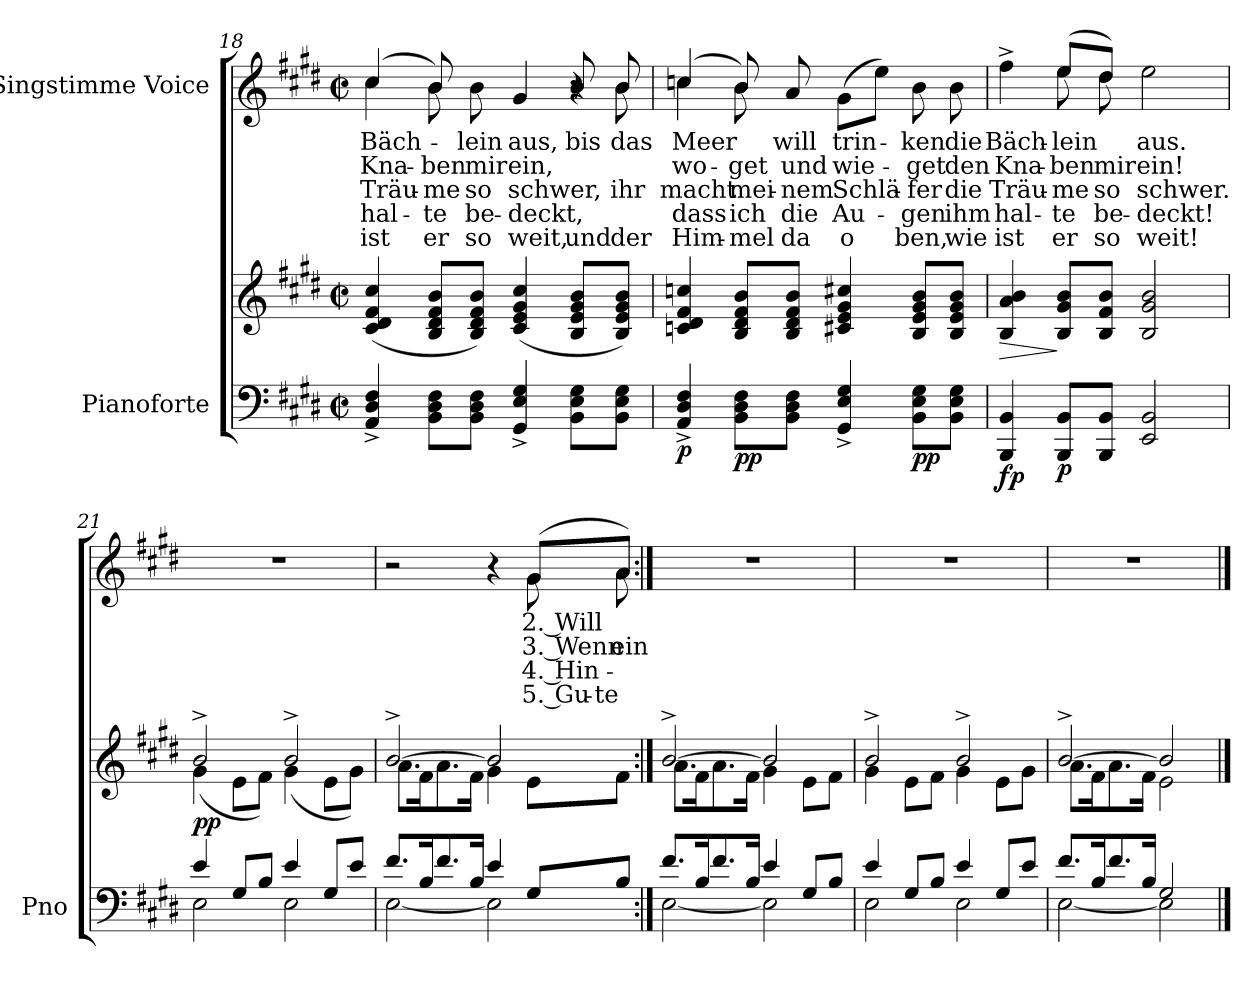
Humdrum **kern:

**kern	**kern	**dynam	**kern	**text	**text	**text	**text	**text
*part2	*part2	*part2	*part1	*part1	*part1	*part1	*part1	*part1
*staff3	*staff2	*staff2/3	*staff1	*staff1	*staff1	*staff1	*staff1	*staff1
*I"Pianoforte	*	*	*I"Singstimme Voice	*	*	*	*	*
*I'Pno	*	*	*	*	*	*	*	*
*clefF4	*clefG2	*	*clefG2	*	*	*	*	*
*k[f#c#g#d#]	*k[f#c#g#d#]	*	*k[f#c#g#d#]	*	*	*	*	*
*M2/2	*M2/2	*	*M2/2	*	*	*	*	*
*met(c|)	*met(c|)	*	*met(c|)	*	*	*	*	*
=18	=18	=18	=18	=18	=18	=18	=18	=18
!	!	!	!	!LO:LY:b	!LO:LY:b	!LO:LY:b	!LO:LY:b	!LO:LY:b
*	*	*	*^	*	*	*	*	*
*	*	*	*	*^	*	*	*	*	*
4AA/^ 4D#/^ 4F#/^	(<4c#/ 4d#/ 4f#/ 4cc#/	.	(>4cc#/	4cc#\	2.ryy	Bäch-	Kna-	Träu-	hal-	ist
!	!	!	!	!	!	!	!LO:LY:b	!LO:LY:b	!LO:LY:b	!LO:LY:b
8BB\ 8D#\ 8F#\L	8B/ 8d#/ 8f#/ 8b/L	.	8b/)	8b\	.	.	-ben	-me	-te	er
!	!	!	!	!	!	!LO:LY:b	!LO:LY:b	!LO:LY:b	!LO:LY:b	!LO:LY:b
8BB\ 8D#\ 8F#\J	8B/ 8d#/ 8f#/ 8b/J)	.	8b\	8ryy	.	-lein	mir	so	be-	so
!	!	!	!	!	!	!LO:LY:b	!LO:LY:b	!LO:LY:b	!LO:LY:b	!LO:LY:b
4GG#/^ 4E/^ 4G#/^	(<4c#/ 4e/ 4g#/ 4cc#/	.	4g#/	4ryy	.	aus,	ein,	schwer,	-deckt,	weit,
!	!	!	!	!	!	!LO:LY:b	!	!	!	!LO:LY:b
8BB\ 8E\ 8G#\L	8B/ 8e/ 8g#/ 8b/L	.	8b/	8r	4r	bis	.	.	.	und
!	!	!	!	!	!	!LO:LY:b	!	!LO:LY:b	!	!LO:LY:b
8BB\ 8E\ 8G#\J	8B/ 8e/ 8g#/ 8b/J)	.	8b/	8b\	.	das	.	ihr	.	der
*	*	*	*	*v	*v	*	*	*	*	*
!!LO:LB:g=z
=19	=19	=19	=19	=19	=19	=19	=19	=19	=19
!	!	!LO:DY:b=2	!	!	!LO:LY:b	!LO:LY:b	!LO:LY:b	!LO:LY:b	!LO:LY:b
4AA/^ 4D#/^ 4F#/^	4cn/ 4d#/ 4f#/ 4ccn/	p	(>4ccn/	4cc\	Meer	wo-	macht	dass	Him-
!	!	!LO:DY:b=2	!	!	!	!LO:LY:b	!LO:LY:b	!LO:LY:b	!LO:LY:b
8BB\ 8D#\ 8F#\L	8B/ 8d#/ 8f#/ 8b/L	pp	8b/)	8b\	.	-get	mei-	ich	-mel
!	!	!	!	!	!LO:LY:b	!LO:LY:b	!LO:LY:b	!LO:LY:b	!LO:LY:b
8BB\ 8D#\ 8F#\J	8B/ 8d#/ 8f#/ 8b/J	.	8a/	2ryy	will	und	-nem	die	da
!	!	!	!	!	!LO:LY:b	!LO:LY:b	!LO:LY:b	!LO:LY:b	!LO:LY:b
4GG#/^ 4E/^ 4G#/^	4c#X/ 4e/ 4g#/ 4cc#X/	.	(>8g#\L	.	trin-	wie-	Schlä-	Au-	o -
!	!	!	!	!	!	!	!	!	!LO:LY:b
.	.	.	8ee\J)	.	.	.	.	.	-
!	!	!LO:DY:b=2	!	!	!LO:LY:b	!LO:LY:b	!LO:LY:b	!LO:LY:b	!LO:LY:b
8BB\ 8E\ 8G#\L	8B/ 8e/ 8g#/ 8b/L	pp	8b\	.	-ken	-get	-fer	-gen	ben,
!	!	!	!	!	!LO:LY:b	!LO:LY:b	!LO:LY:b	!LO:LY:b	!LO:LY:b
8BB\ 8E\ 8G#\J	8B/ 8e/ 8g#/ 8b/J	.	8b\	8ryy	die	den	die	ihm	wie
=20	=20	=20	=20	=20	=20	=20	=20	=20	=20
!	!	!LO:HP:b	!	!	!LO:LY:b	!LO:LY:b	!LO:LY:b	!LO:LY:b	!LO:LY:b
!	!	!LO:DY:n=1:b=2	!	!	!	!	!	!	!
4BBB/ 4BB/	4B/ 4a/ 4b/	> fp	4ff#^\	4ryy	Bäch-	Kna-	Träu-	hal-	ist
!	!	!LO:DY:n=2:b=2	!	!	!LO:LY:b	!LO:LY:b	!LO:LY:b	!LO:LY:b	!LO:LY:b
8BBB/ 8BB/L	8B/ 8g#/ 8b/L	] p	(>8ee/L	8ee\	-lein	-ben	-me	-te	er
!	!	!	!	!	!	!LO:LY:b	!LO:LY:b	!LO:LY:b	!LO:LY:b
8BBB/ 8BB/J	8B/ 8f#/ 8b/J	.	8dd#/J)	8dd#\	.	mir	so	be-	so
!	!	!	!	!	!LO:LY:b	!LO:LY:b	!LO:LY:b	!LO:LY:b	!LO:LY:b
2EE/ 2BB/	2B/ 2g#/ 2b/	.	2ee\	2ryy	aus.	ein!	schwer.	-deckt!	weit!
=21	=21	=21	=21	=21	=21	=21	=21	=21	=21
*^	*^	*	*	*	*	*	*	*	*
!	!	!	!	!LO:DY:b	!	!	!	!	!	!	!
*	*	*	*	*	*v	*v	*	*	*	*	*
4e/	2E\	2b^/	(<4g#\	pp	1r	.	.	.	.	.
8G#/L	.	.	8e\L	.	.	.	.	.	.	.
8B/J	.	.	8f#\J)	.	.	.	.	.	.	.
4e/	2E\	2b^/	(<4g#\	.	.	.	.	.	.	.
8G#/L	.	.	8e\L	.	.	.	.	.	.	.
8e/J	.	.	8g#\J)	.	.	.	.	.	.	.
!!LO:LB:g=z
=22	=22	=22	=22	=22	=22	=22	=22	=22	=22	=22
*	*	*	*	*	*^	*	*	*	*	*
8.f#/L	[2E\	[2b^/	8.a\L	.	2r	2ryy	.	.	.	.	.
16B/K	.	.	16f#\K	.	.	.	.	.	.	.	.
8.f#/	.	.	8.a\	.	.	.	.	.	.	.	.
16B/Jk	.	.	16f#\Jk	.	.	.	.	.	.	.	.
4e/	2E\]	2b/]	4g#\	.	4r	4ryy	.	.	.	.	.
!	!	!	!	!	!	!	!LO:LY:b	!LO:LY:b	!LO:LY:b	!LO:LY:b	!
8G#/L	.	.	8e\L	.	(>8g#/L	8g#\	2. Will	3. Wenn	4. Hin -	5. Gu-	.
!	!	!	!	!	!	!	!	!LO:LY:b	!	!LO:LY:b	!
8B/J	.	.	8f#\J	.	8a/J)	8a\	.	ein	.	-te	.
*	*	*	*	*	*v	*v	*	*	*	*	*
=23:|!	=23:|!	=23:|!	=23:|!	=23:|!	=23:|!	=23:|!	=23:|!	=23:|!	=23:|!	=23:|!
8.f#/L	[2E\	[2b^/	8.a\L	.	1r	.	.	.	.	.
16B/K	.	.	16f#\K	.	.	.	.	.	.	.
8.f#/	.	.	8.a\	.	.	.	.	.	.	.
16B/Jk	.	.	16f#\Jk	.	.	.	.	.	.	.
4e/	2E\]	2b/]	4g#\	.	.	.	.	.	.	.
8G#/L	.	.	8e\L	.	.	.	.	.	.	.
8B/J	.	.	8f#\J	.	.	.	.	.	.	.
=24	=24	=24	=24	=24	=24	=24	=24	=24	=24	=24
4e/	2E\	2b^/	4g#\	.	1r	.	.	.	.	.
8G#/L	.	.	8e\L	.	.	.	.	.	.	.
8B/J	.	.	8f#\J	.	.	.	.	.	.	.
4e/	2E\	2b^/	4g#\	.	.	.	.	.	.	.
8G#/L	.	.	8e\L	.	.	.	.	.	.	.
8e/J	.	.	8g#\J	.	.	.	.	.	.	.
=25	=25	=25	=25	=25	=25	=25	=25	=25	=25	=25
8.f#/L	[2E\	[2b^/	8.a\L	.	1r	.	.	.	.	.
16B/K	.	.	16f#\K	.	.	.	.	.	.	.
8.f#/	.	.	8.a\	.	.	.	.	.	.	.
16B/Jk	.	.	16f#\Jk	.	.	.	.	.	.	.
2G#/	2E\]	2b/]	2e\	.	.	.	.	.	.	.
*v	*v	*	*	*	*	*	*	*	*	*
*	*v	*v	*	*	*	*	*	*	*
==	==	==	==	==	==	==	==	==
*-	*-	*-	*-	*-	*-	*-	*-	*-
